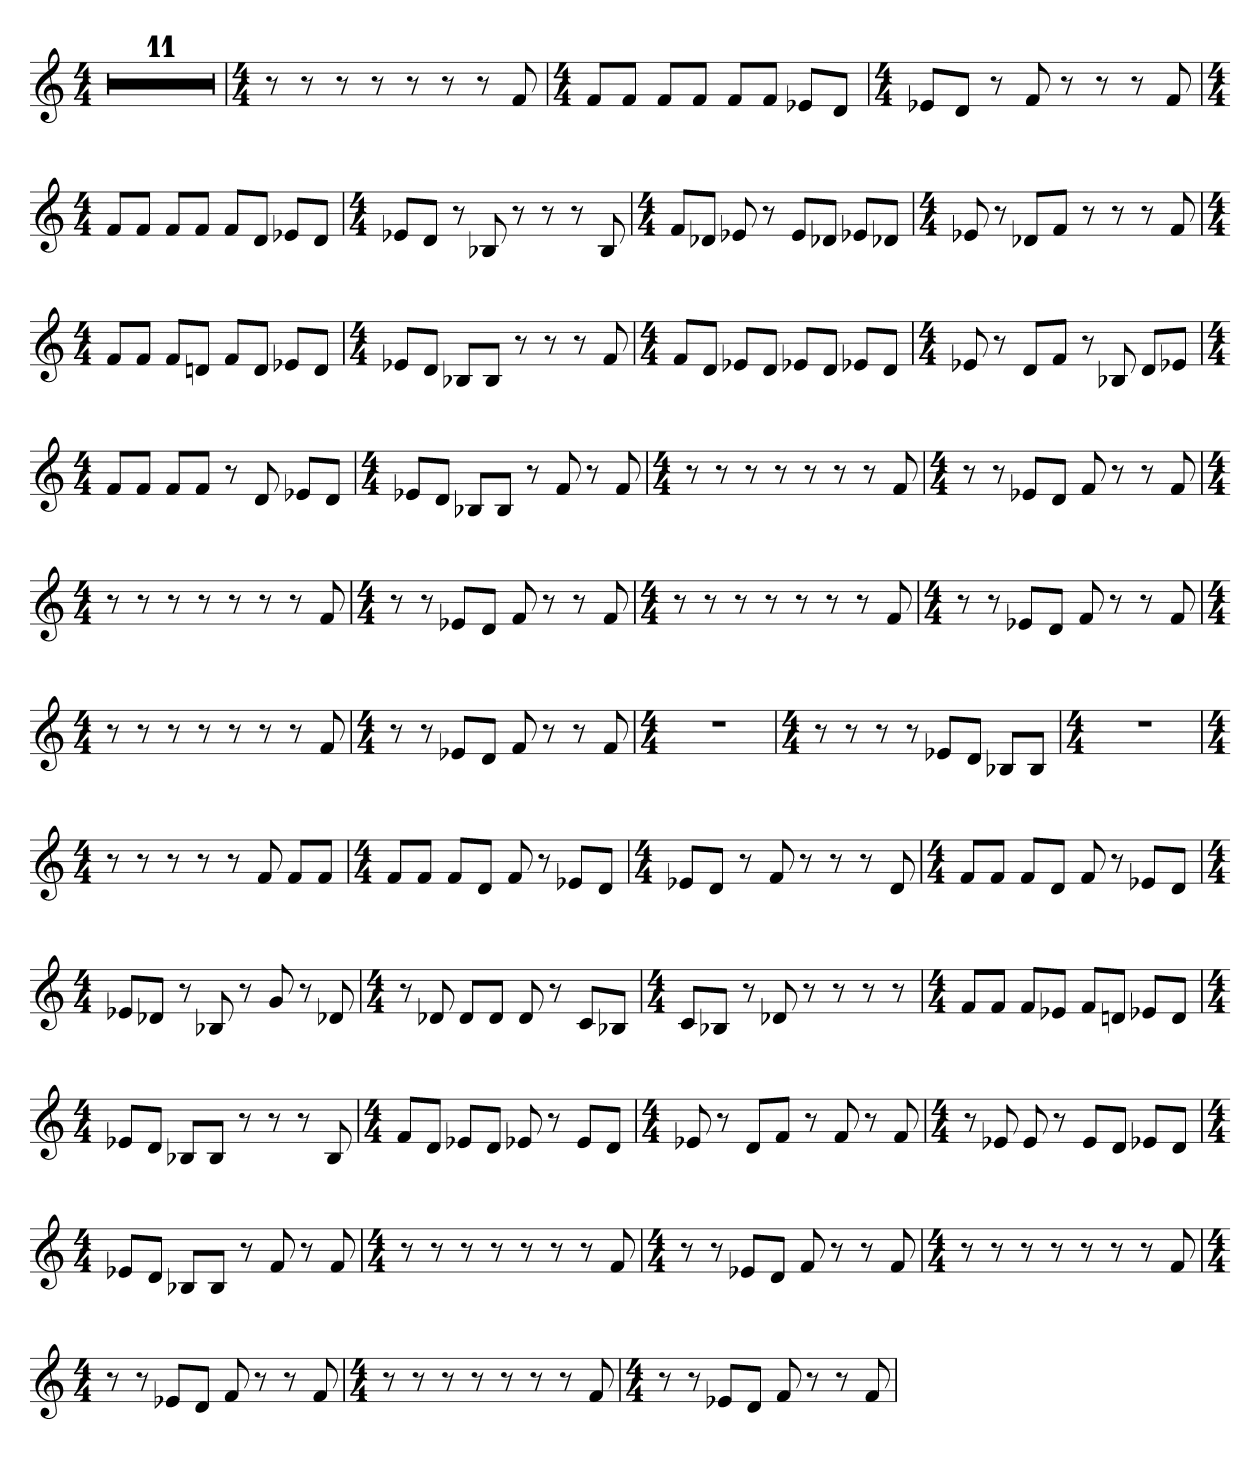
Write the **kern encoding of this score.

**kern
*part1
*staff1
*M4/4
=
1r
=
*M4/4
1r
=
*M4/4
1r
=
*M4/4
1r
=
*M4/4
1r
=
*M4/4
1r
=
*M4/4
1r
=
*M4/4
1r
=
*M4/4
1r
=
*M4/4
1r
=
*M4/4
1r
=
*M4/4
8r
8r
8r
8r
8r
8r
8r
8f
=
*M4/4
8fL
8fJ
8fL
8fJ
8fL
8fJ
8e-XL
8dJ
=
*M4/4
8e-XL
8dJ
8r
8f
8r
8r
8r
8f
=
*M4/4
8fL
8fJ
8fL
8fJ
8fL
8dJ
8e-XL
8dJ
=
*M4/4
8e-XL
8dJ
8r
8B-X
8r
8r
8r
8B-
=
*M4/4
8fL
8d-XJ
8e-X
8r
8e-L
8d-XJ
8e-XL
8d-XJ
=
*M4/4
8e-X
8r
8d-XL
8fJ
8r
8r
8r
8f
=
*M4/4
8fL
8fJ
8fL
8dnJ
8fL
8dJ
8e-XL
8dJ
=
*M4/4
8e-XL
8dJ
8B-XL
8B-J
8r
8r
8r
8f
=
*M4/4
8fL
8dJ
8e-XL
8dJ
8e-XL
8dJ
8e-XL
8dJ
=
*M4/4
8e-X
8r
8dL
8fJ
8r
8B-X
8dL
8e-XJ
=
*M4/4
8fL
8fJ
8fL
8fJ
8r
8d
8e-XL
8dJ
=
*M4/4
8e-XL
8dJ
8B-XL
8B-J
8r
8f
8r
8f
=
*M4/4
8r
8r
8r
8r
8r
8r
8r
8f
=
*M4/4
8r
8r
8e-XL
8dJ
8f
8r
8r
8f
=
*M4/4
8r
8r
8r
8r
8r
8r
8r
8f
=
*M4/4
8r
8r
8e-XL
8dJ
8f
8r
8r
8f
=
*M4/4
8r
8r
8r
8r
8r
8r
8r
8f
=
*M4/4
8r
8r
8e-XL
8dJ
8f
8r
8r
8f
=
*M4/4
8r
8r
8r
8r
8r
8r
8r
8f
=
*M4/4
8r
8r
8e-XL
8dJ
8f
8r
8r
8f
=
*M4/4
1r
=
*M4/4
8r
8r
8r
8r
8e-XL
8dJ
8B-XL
8B-J
=
*M4/4
1r
=
*M4/4
8r
8r
8r
8r
8r
8f
8fL
8fJ
=
*M4/4
8fL
8fJ
8fL
8dJ
8f
8r
8e-XL
8dJ
=
*M4/4
8e-XL
8dJ
8r
8f
8r
8r
8r
8d
=
*M4/4
8fL
8fJ
8fL
8dJ
8f
8r
8e-XL
8dJ
=
*M4/4
8e-XL
8d-XJ
8r
8B-X
8r
8g
8r
8d-X
=
*M4/4
8r
8d-X
8d-L
8d-J
8d-
8r
8cL
8B-XJ
=
*M4/4
8cL
8B-XJ
8r
8d-X
8r
8r
8r
8r
=
*M4/4
8fL
8fJ
8fL
8e-XJ
8fL
8dnJ
8e-XL
8dJ
=
*M4/4
8e-XL
8dJ
8B-XL
8B-J
8r
8r
8r
8B-
=
*M4/4
8fL
8dJ
8e-XL
8dJ
8e-X
8r
8e-L
8dJ
=
*M4/4
8e-X
8r
8dL
8fJ
8r
8f
8r
8f
=
*M4/4
8r
8e-X
8e-
8r
8e-L
8dJ
8e-XL
8dJ
=
*M4/4
8e-XL
8dJ
8B-XL
8B-J
8r
8f
8r
8f
=
*M4/4
8r
8r
8r
8r
8r
8r
8r
8f
=
*M4/4
8r
8r
8e-XL
8dJ
8f
8r
8r
8f
=
*M4/4
8r
8r
8r
8r
8r
8r
8r
8f
=
*M4/4
8r
8r
8e-XL
8dJ
8f
8r
8r
8f
=
*M4/4
8r
8r
8r
8r
8r
8r
8r
8f
=
*M4/4
8r
8r
8e-XL
8dJ
8f
8r
8r
8f
=
*-
